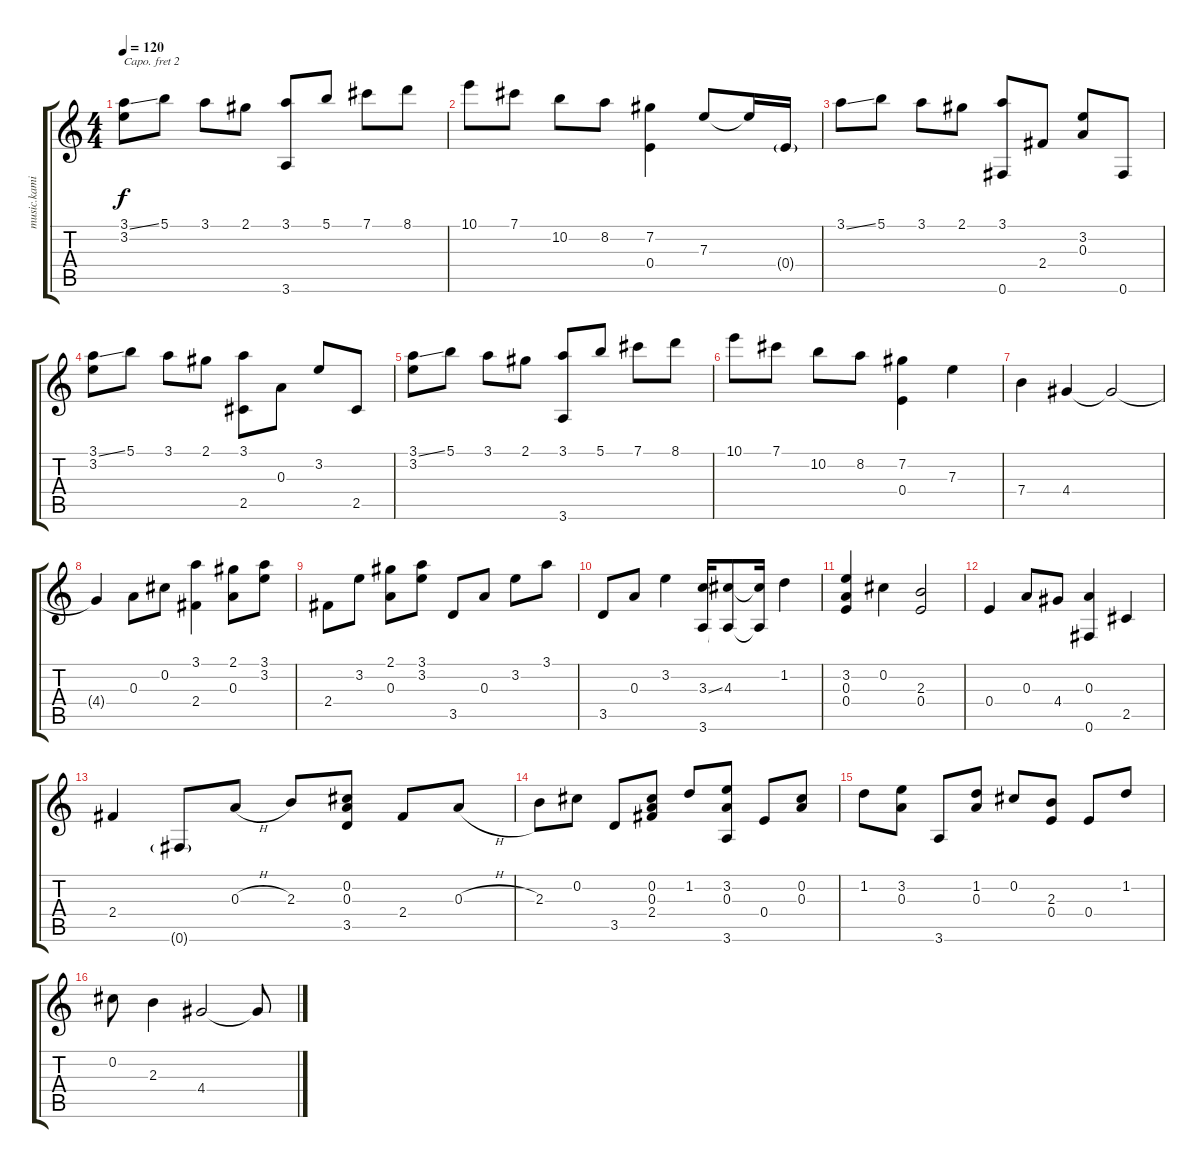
\track ("music.kaminari.info" "music.kami") {instrument acousticguitarsteel}
\staff {score tabs}
\capo 2
\tuning (E4 B3 G3 D3 A2 E2) {hide}
\ts (4 4)
\tempo 120
\clef g2
\ks c
(3.1{ss} 3.2).8{dy f} 5.1.8 3.1.8 2.1.8 (3.1 3.6).8 5.1.8 7.1.8 8.1.8 |
10.1.8 7.1.8 10.2.8 8.2.8 (7.2 0.4).4 7.3.8 7.3{t}.16 0.4{g}.16 |
3.1{ss}.8 5.1.8 3.1.8 2.1.8 (3.1 0.6).8 2.4.8 (3.2 0.3).8 0.6.8 |
(3.1{ss} 3.2).8 5.1.8 3.1.8 2.1.8 (3.1 2.5).8 0.3.8 3.2.8 2.5.8 |
(3.1{ss} 3.2).8 5.1.8 3.1.8 2.1.8 (3.1 3.6).8 5.1.8 7.1.8 8.1.8 |
10.1.8 7.1.8 10.2.8 8.2.8 (7.2 0.4).4 7.3.4 |
7.4.4 4.4.4 4.4{t}.2 |
4.4{t}.4 0.3.8 0.2.8 (3.1 2.4).4 (2.1 0.3).8 (3.1 3.2).8 |
2.4.8 3.2.8 (2.1 0.3).8 (3.1 3.2).8 3.5.8 0.3.8 3.2.8 3.1.8 |
3.5.8 0.3.8 3.2.4 (3.3{ss} 3.6).16 (4.3 3.6{t}).8 (4.3{t} 3.6{t}).16 1.2.4 |
(3.2 0.3 0.4).4 0.2.4 (2.3 0.4).2 |
0.4.4 0.3.8 4.4.8 (0.3 0.6).4 2.5.4 |
2.4.4 0.6{g}.8 0.3{h}.8 2.3.8 (0.2 0.3 3.5).8 2.4.8 0.3{h}.8 |
2.3.8 0.2.8 3.5.8 (0.2 0.3 2.4).8 1.2.8 (3.2 0.3 3.6).8 0.4.8 (0.2 0.3).8 |
1.2.8 (3.2 0.3).8 3.6.8 (1.2 0.3).8 0.2.8 (2.3 0.4).8 0.4.8 1.2.8 |
0.2.8 2.3.4 4.4.2 4.4{t}.8
